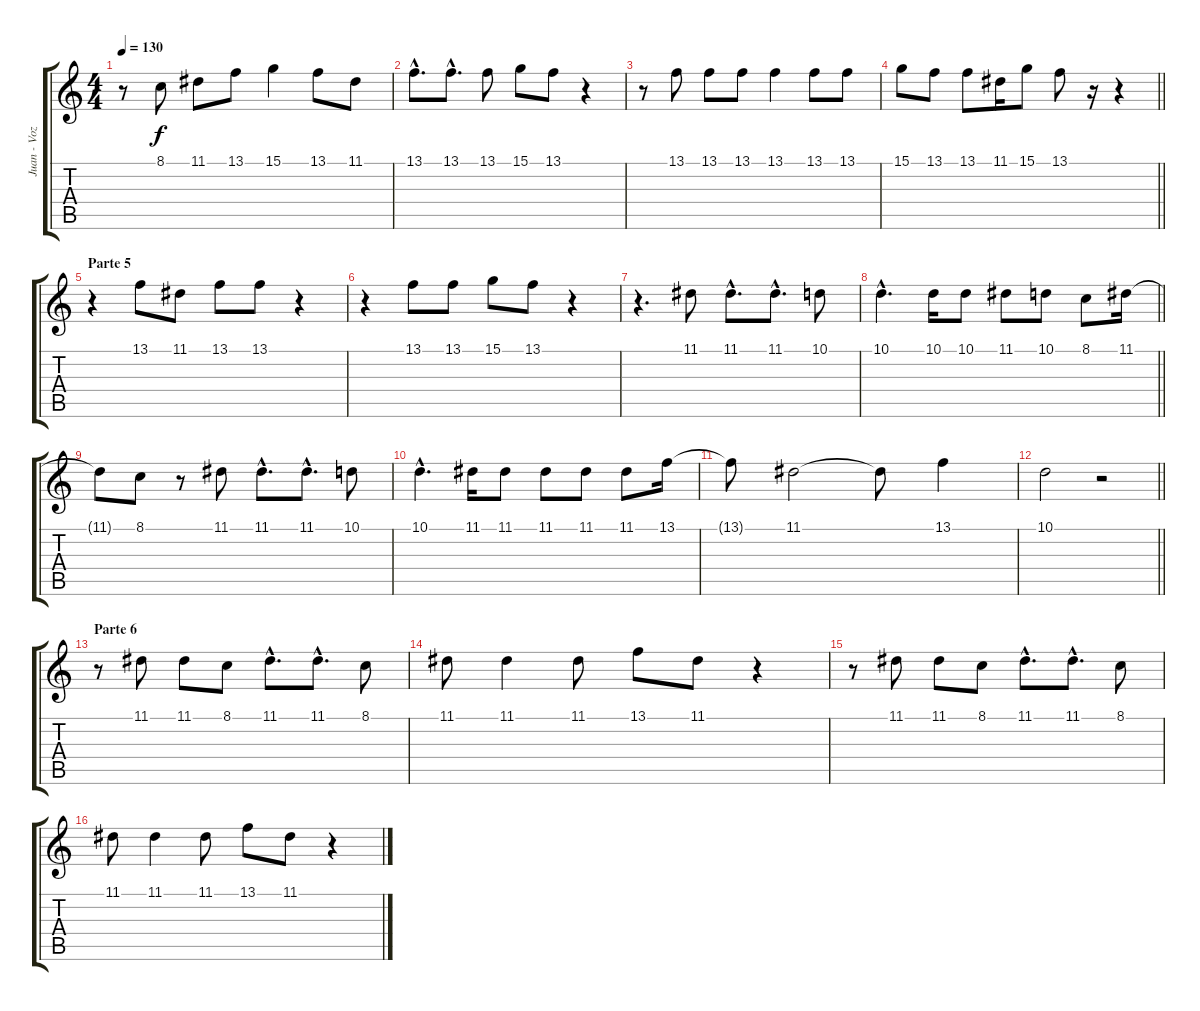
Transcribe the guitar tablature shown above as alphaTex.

\track ("Juan - Voz" "Juan - Voz") {instrument lead8bassandlead}
\staff {score tabs}
\tuning (E4 B3 G3 D3 A2 E2) {hide}
\ts (4 4)
\tempo 130
\clef g2
\ks c
r.8{dy f} 8.1.8 11.1.8 13.1.8 15.1.4 13.1.8 11.1.8 |
13.1{hac}.8{d} 13.1{hac}.8{d} 13.1.8 15.1.8 13.1.8 r.4 |
r.8 13.1.8 13.1.8 13.1.8 13.1.4 13.1.8 13.1.8 |
\barLineRight lightlight
15.1.8 13.1.8 13.1.8 11.1.16 15.1.8 13.1.8 r.16 r.4 |
\section ("" "Parte 5")
r.4 13.1.8 11.1.8 13.1.8 13.1.8 r.4 |
r.4 13.1.8 13.1.8 15.1.8 13.1.8 r.4 |
r.4{d} 11.1.8 11.1{hac}.8{d} 11.1{hac}.8{d} 10.1.8 |
\barLineRight lightlight
10.1{hac}.4{d} 10.1.16 10.1.8 11.1.8 10.1.8 8.1.8 11.1.16 |
11.1{t}.8 8.1.8 r.8 11.1.8 11.1{hac}.8{d} 11.1{hac}.8{d} 10.1.8 |
10.1{hac}.4{d} 11.1.16 11.1.8 11.1.8 11.1.8 11.1.8 13.1.16 |
13.1{t}.8 11.1.2 11.1{t}.8 13.1.4 |
\barLineRight lightlight
10.1.2 r.2 |
\section ("" "Parte 6")
r.8 11.1.8 11.1.8 8.1.8 11.1{hac}.8{d} 11.1{hac}.8{d} 8.1.8 |
11.1.8 11.1.4 11.1.8 13.1.8 11.1.8 r.4 |
r.8 11.1.8 11.1.8 8.1.8 11.1{hac}.8{d} 11.1{hac}.8{d} 8.1.8 |
11.1.8 11.1.4 11.1.8 13.1.8 11.1.8 r.4
